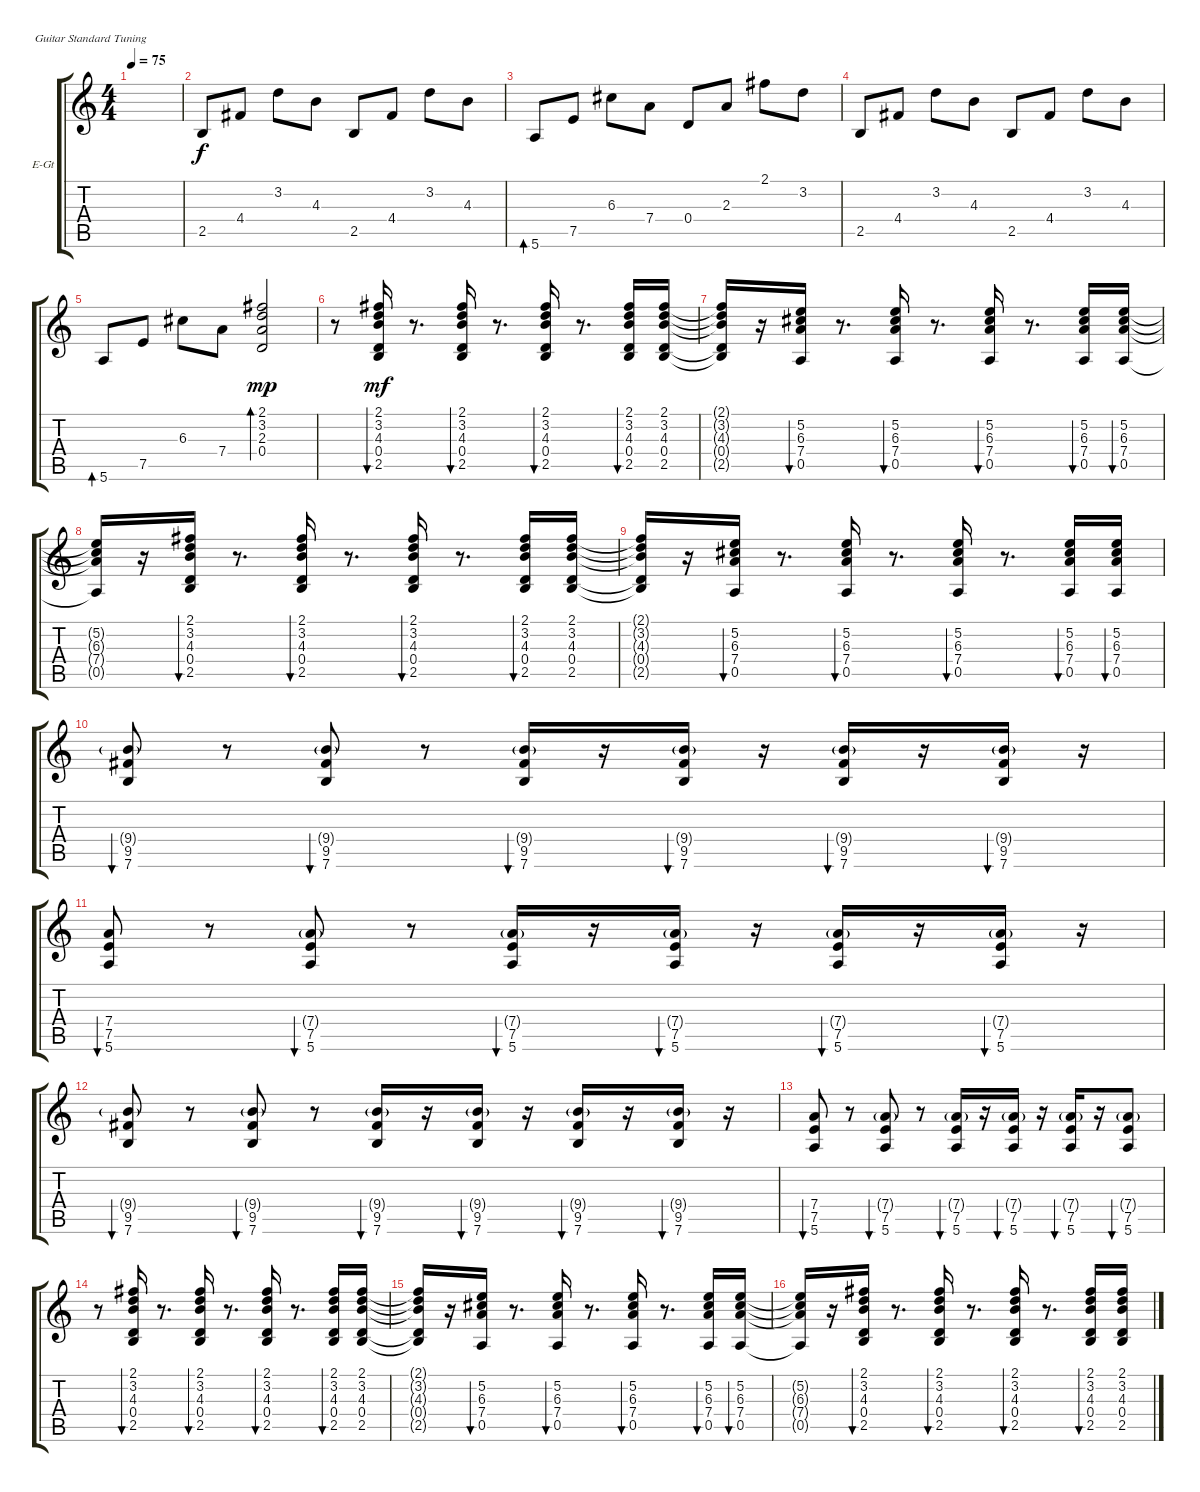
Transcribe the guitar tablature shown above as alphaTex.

\defaultSystemsLayout 4
\bracketExtendMode groupsimilarinstruments
\firstSystemTrackNameOrientation horizontal
\otherSystemsTrackNameOrientation horizontal
\track ("Electric Guitar" "E-Gt") {solo instrument electricguitarclean}
\staff {score tabs}
\tuning (E4 B3 G3 D3 A2 E2)
\ts (4 4)
\tempo 75
\clef g2
\ks c
|
2.5.8 4.4.8 3.2.8 4.3.8 2.5.8 4.4.8 3.2.8 4.3.8 |
5.6.8{bd 0} 7.5.8 6.3.8 7.4.8 0.4.8 2.3.8 2.1.8 3.2.8 |
2.5.8 4.4.8 3.2.8 4.3.8 2.5.8 4.4.8 3.2.8 4.3.8 |
5.6.8{bd 0} 7.5.8 6.3.8 7.4.8 (0.4 2.3 3.2 2.1).2{bd 56 dy mp} |
r.8 (3.2 2.1 4.3 0.4 2.5).16{bu 30 dy mf} r.8{d} (3.2 2.1 4.3 0.4 2.5).16{bu 30} r.8{d} (3.2 2.1 4.3 0.4 2.5).16{bu 30} r.8{d} (2.5 0.4 4.3 3.2 2.1).16{bu 55} (2.5 0.4 4.3 3.2 2.1).16 |
(2.1{t} 3.2{t} 4.3{t} 0.4{t} 2.5{t}).16 r.16 (0.5 7.4 6.3 5.2).16{bu 30} r.8{d} (0.5 7.4 6.3 5.2).16{bu 30} r.8{d} (0.5 7.4 6.3 5.2).16{bu 30} r.8{d} (0.5 7.4 6.3 5.2).16{bu 30} (0.5 7.4 6.3 5.2).16{bu 30} |
(0.5{t} 7.4{t} 6.3{t} 5.2{t}).16 r.16 (3.2 2.1 4.3 0.4 2.5).16{bu 30} r.8{d} (3.2 2.1 4.3 0.4 2.5).16{bu 30} r.8{d} (3.2 2.1 4.3 0.4 2.5).16{bu 30} r.8{d} (2.5 0.4 4.3 3.2 2.1).16{bu 55} (2.5 0.4 4.3 3.2 2.1).16 |
(2.1{t} 3.2{t} 4.3{t} 0.4{t} 2.5{t}).16 r.16 (0.5 7.4 6.3 5.2).16{bu 30} r.8{d} (0.5 7.4 6.3 5.2).16{bu 30} r.8{d} (0.5 7.4 6.3 5.2).16{bu 30} r.8{d} (0.5 7.4 6.3 5.2).16{bu 30} (0.5 7.4 6.3 5.2).16{bu 30} |
(7.6 9.5 9.4{g}).8{bu 30} r.8 (7.6 9.5 9.4{g}).8{bu 30} r.8 (7.6 9.5 9.4{g}).16{bu 30} r.16 (7.6 9.5 9.4{g}).16{bu 30} r.16 (7.6 9.5 9.4{g}).16{bu 30} r.16 (7.6 9.5 9.4{g}).16{bu 30} r.16 |
(5.6 7.5 7.4).8{bu 30} r.8 (5.6 7.5 7.4{g}).8{bu 30} r.8 (5.6 7.5 7.4{g}).16{bu 30} r.16 (5.6 7.5 7.4{g}).16{bu 30} r.16 (5.6 7.5 7.4{g}).16{bu 30} r.16 (5.6 7.5 7.4{g}).16{bu 30} r.16 |
(7.6 9.5 9.4{g}).8{bu 30} r.8 (7.6 9.5 9.4{g}).8{bu 30} r.8 (7.6 9.5 9.4{g}).16{bu 30} r.16 (7.6 9.5 9.4{g}).16{bu 30} r.16 (7.6 9.5 9.4{g}).16{bu 30} r.16 (7.6 9.5 9.4{g}).16{bu 30} r.16 |
(5.6 7.5 7.4).8{bu 30} r.8 (5.6 7.5 7.4{g}).8{bu 30} r.8 (5.6 7.5 7.4{g}).16{bu 30} r.16 (5.6 7.5 7.4{g}).16{bu 30} r.16 (5.6 7.5 7.4{g}).16{bu 30} r.16 (5.6 7.5 7.4{g}).8{bu 30} |
r.8 (3.2 2.1 4.3 0.4 2.5).16{bu 30} r.8{d} (3.2 2.1 4.3 0.4 2.5).16{bu 30} r.8{d} (3.2 2.1 4.3 0.4 2.5).16{bu 30} r.8{d} (2.5 0.4 4.3 3.2 2.1).16{bu 55} (2.5 0.4 4.3 3.2 2.1).16 |
(2.1{t} 3.2{t} 4.3{t} 0.4{t} 2.5{t}).16 r.16 (0.5 7.4 6.3 5.2).16{bu 30} r.8{d} (0.5 7.4 6.3 5.2).16{bu 30} r.8{d} (0.5 7.4 6.3 5.2).16{bu 30} r.8{d} (0.5 7.4 6.3 5.2).16{bu 30} (0.5 7.4 6.3 5.2).16{bu 30} |
(0.5{t} 7.4{t} 6.3{t} 5.2{t}).16 r.16 (3.2 2.1 4.3 0.4 2.5).16{bu 30} r.8{d} (3.2 2.1 4.3 0.4 2.5).16{bu 30} r.8{d} (3.2 2.1 4.3 0.4 2.5).16{bu 30} r.8{d} (2.5 0.4 4.3 3.2 2.1).16{bu 55} (2.5 0.4 4.3 3.2 2.1).16
